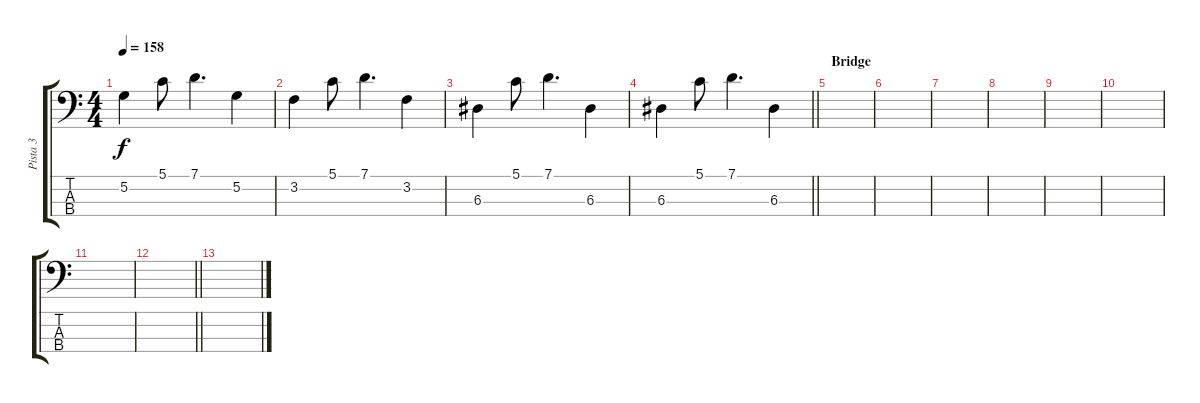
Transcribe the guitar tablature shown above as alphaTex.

\track ("Pista 3" "Pista 3") {instrument electricbassfinger}
\staff {score tabs}
\tuning (G2 D2 A1 E1) {hide}
\ts (4 4)
\tempo 158
\clef f4
\ks c
5.2.4{dy f} 5.1.8 7.1.4{d} 5.2.4 |
3.2.4 5.1.8 7.1.4{d} 3.2.4 |
6.3.4 5.1.8 7.1.4{d} 6.3.4 |
\barLineRight lightlight
6.3.4 5.1.8 7.1.4{d} 6.3.4 |
\section ("" "Bridge")
|
|
|
|
|
|
|
\barLineRight lightlight
|
\section ("" "")
